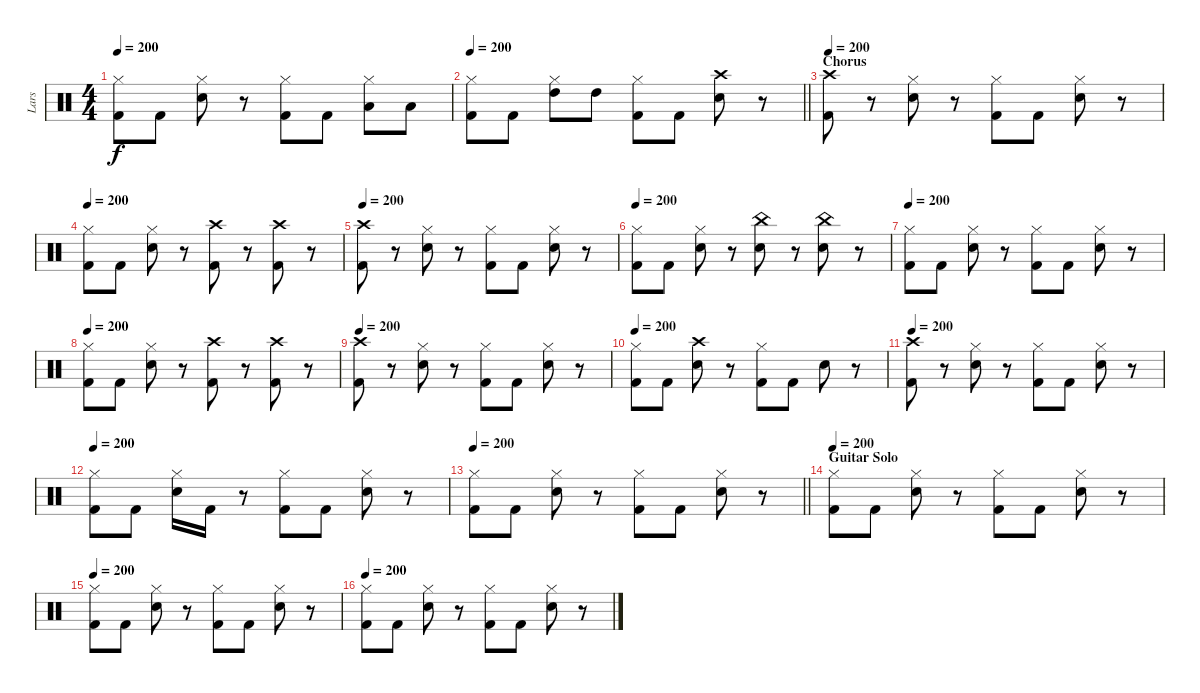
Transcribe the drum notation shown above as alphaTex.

\track ("Lars" "Lars") {instrument percussion}
\staff {score}
\articulation defaults
\ts (4 4)
\tempo 200
\clef neutral
\ks c
("Hi-Hat (closed)" "Kick (hit) 2").8{dy f} "Kick (hit) 2".8 ("Snare (hit) 2" "Hi-Hat (closed)").8 r.8 ("Hi-Hat (closed)" "Kick (hit) 2").8 "Kick (hit) 2".8 ("Low Tom (hit)" "Hi-Hat (closed)").8 "Low Tom (hit)".8 |
\tempo 200
\barLineRight lightlight
("Hi-Hat (closed)" "Kick (hit) 2").8 "Kick (hit) 2".8 ("High Tom (hit)" "Hi-Hat (closed)").8 "High Tom (hit)".8 ("Kick (hit) 2" "Hi-Hat (closed)").8 "Kick (hit) 2".8 ("Crash high (hit)" "Snare (hit) 2").8 r.8 |
\section ("" "Chorus")
\tempo 200
("Kick (hit) 2" "Crash high (hit)").8 r.8 ("Hi-Hat (closed)" "Snare (hit) 2").8 r.8 ("Hi-Hat (closed)" "Kick (hit) 2").8 "Kick (hit) 2".8 ("Hi-Hat (closed)" "Snare (hit) 2").8 r.8 |
\tempo 200
("Hi-Hat (closed)" "Kick (hit) 2").8 "Kick (hit) 2".8 ("Snare (hit) 2" "Hi-Hat (closed)").8 r.8 ("Crash high (hit)" "Kick (hit) 2").8 r.8 ("Crash high (hit)" "Kick (hit) 2").8 r.8 |
\tempo 200
("Kick (hit) 2" "Crash high (hit)").8 r.8 ("Hi-Hat (closed)" "Snare (hit) 2").8 r.8 ("Kick (hit) 2" "Hi-Hat (closed)").8 "Kick (hit) 2".8 ("Snare (hit) 2" "Hi-Hat (closed)").8 r.8 |
\tempo 200
("Kick (hit) 2" "Hi-Hat (closed)").8 "Kick (hit) 2".8 ("Snare (hit) 2" "Hi-Hat (closed)").8 r.8 ("China (hit)" "Snare (hit) 2").8 r.8 ("China (hit)" "Snare (hit) 2").8 r.8 |
\tempo 200
("Hi-Hat (closed)" "Kick (hit) 2").8 "Kick (hit) 2".8 ("Hi-Hat (closed)" "Snare (hit) 2").8 r.8 ("Hi-Hat (closed)" "Kick (hit) 2").8 "Kick (hit) 2".8 ("Hi-Hat (closed)" "Snare (hit) 2").8 r.8 |
\tempo 200
("Hi-Hat (closed)" "Kick (hit) 2").8 "Kick (hit) 2".8 ("Snare (hit) 2" "Hi-Hat (closed)").8 r.8 ("Crash high (hit)" "Kick (hit) 2").8 r.8 ("Crash high (hit)" "Kick (hit) 2").8 r.8 |
\tempo 200
("Kick (hit) 2" "Crash high (hit)").8 r.8 ("Hi-Hat (closed)" "Snare (hit) 2").8 r.8 ("Kick (hit) 2" "Hi-Hat (closed)").8 "Kick (hit) 2".8 ("Snare (hit) 2" "Hi-Hat (closed)").8 r.8 |
\tempo 200
("Hi-Hat (closed)" "Kick (hit) 2").8 "Kick (hit) 2".8 ("Crash high (hit)" "Snare (hit) 2").8 r.8 ("Hi-Hat (closed)" "Kick (hit) 2").8 "Kick (hit) 2".8 "Snare (hit) 2".8 r.8 |
\tempo 200
("Kick (hit) 2" "Crash high (hit)").8 r.8 ("Hi-Hat (closed)" "Snare (hit) 2").8 r.8 ("Kick (hit) 2" "Hi-Hat (closed)").8 "Kick (hit) 2".8 ("Snare (hit) 2" "Hi-Hat (closed)").8 r.8 |
\tempo 200
("Kick (hit) 2" "Hi-Hat (closed)").8 "Kick (hit) 2".8 ("Snare (hit) 2" "Hi-Hat (closed)").16 "Kick (hit) 2".16 r.8 ("Kick (hit) 2" "Hi-Hat (closed)").8 "Kick (hit) 2".8 ("Snare (hit) 2" "Hi-Hat (closed)").8 r.8 |
\tempo 200
\barLineRight lightlight
("Kick (hit) 2" "Hi-Hat (closed)").8 "Kick (hit) 2".8 ("Snare (hit) 2" "Hi-Hat (closed)").8 r.8 ("Kick (hit) 2" "Hi-Hat (closed)").8 "Kick (hit) 2".8 ("Snare (hit) 2" "Hi-Hat (closed)").8 r.8 |
\section ("" "Guitar Solo")
\tempo 200
("Kick (hit) 2" "Hi-Hat (closed)").8 "Kick (hit) 2".8 ("Snare (hit) 2" "Hi-Hat (closed)").8 r.8 ("Kick (hit) 2" "Hi-Hat (closed)").8 "Kick (hit) 2".8 ("Snare (hit) 2" "Hi-Hat (closed)").8 r.8 |
\tempo 200
("Kick (hit) 2" "Hi-Hat (closed)").8 "Kick (hit) 2".8 ("Snare (hit) 2" "Hi-Hat (closed)").8 r.8 ("Kick (hit) 2" "Hi-Hat (closed)").8 "Kick (hit) 2".8 ("Snare (hit) 2" "Hi-Hat (closed)").8 r.8 |
\tempo 200
("Kick (hit) 2" "Hi-Hat (closed)").8 "Kick (hit) 2".8 ("Snare (hit) 2" "Hi-Hat (closed)").8 r.8 ("Kick (hit) 2" "Hi-Hat (closed)").8 "Kick (hit) 2".8 ("Snare (hit) 2" "Hi-Hat (closed)").8 r.8
